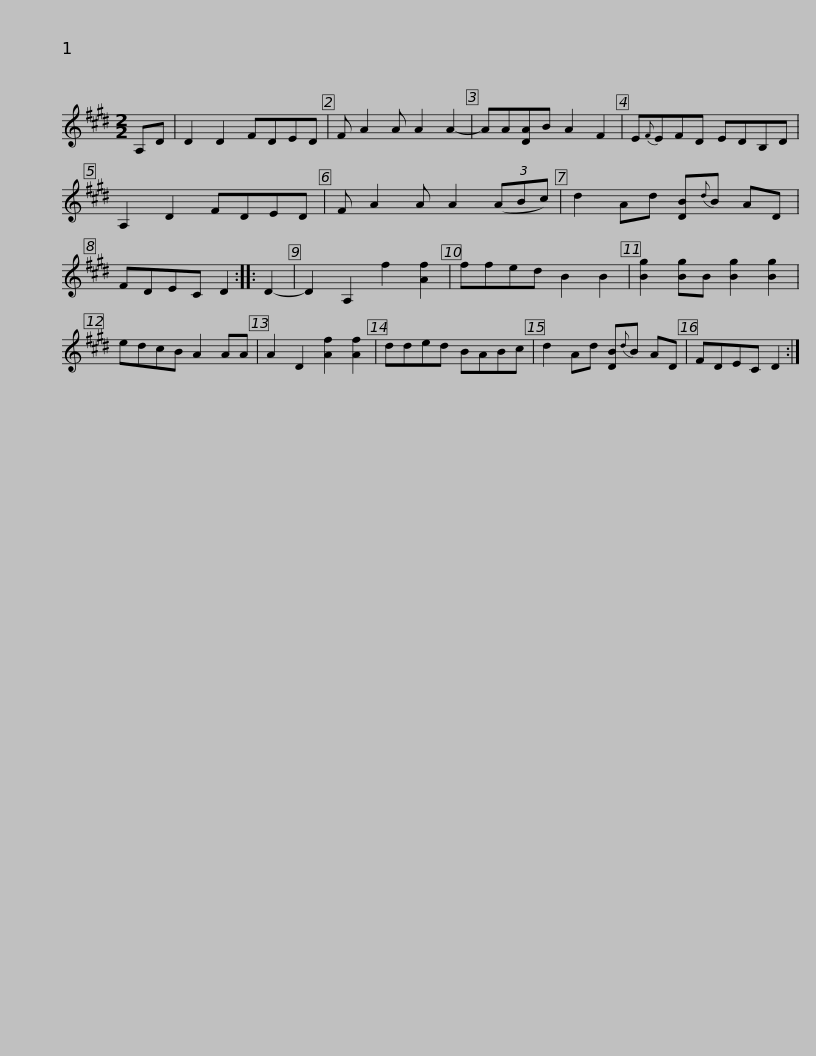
X:1
L:1/8
M:2/2
I:linebreak $
K:E
V:1 treble
V:1
 A,D | D2 D2 FDED | F A2 A A2 A2- | AA[DA]B A2 F2 | E{F}EFD EDB,D | %5
 A,2 D2 FDED |$ F A2 A A2 (3(ABc) | d2 Ad [DB]{d}B AD | FDEC D2 :: D2- | %10
 D2 A,2 f2 [Af]2 | ffed B2 B2 | [Bg]2 [Bg]B [Bg]2 [Bg]2 |$ edcB A2 AA | A2 D2 [Af]2 [Af]2 | %15
 dded BABc | d2 Ad [DB]{d}B AD | FDEC D2 :| %18
